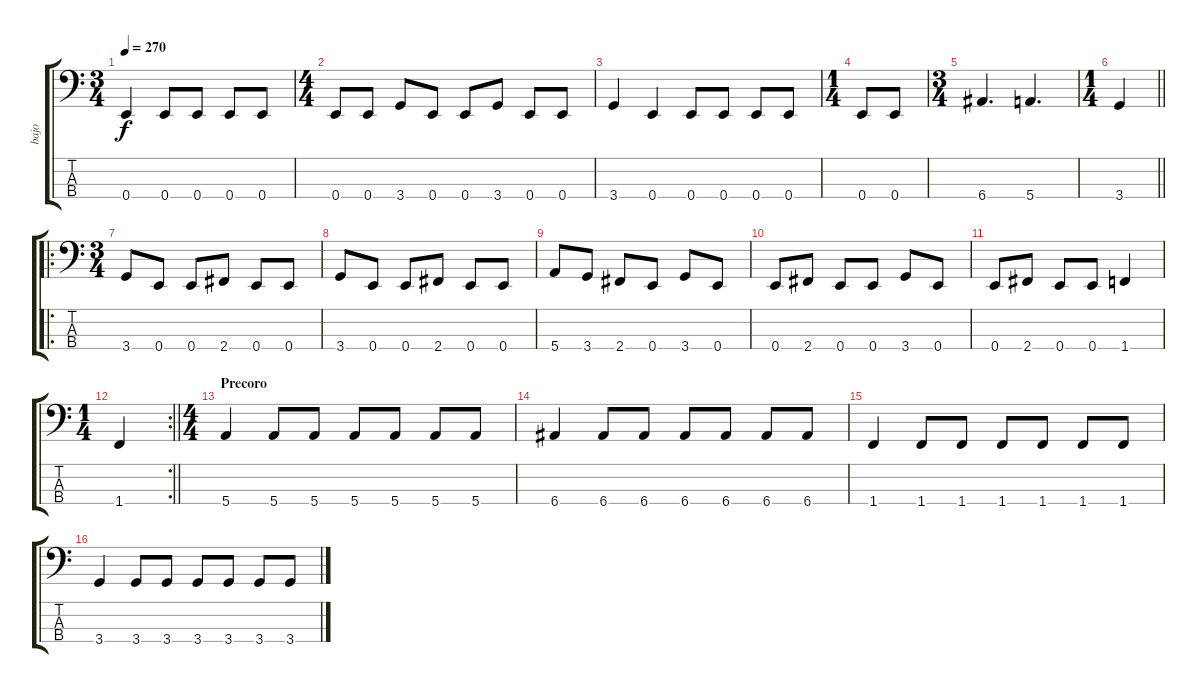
\track ("bajo" "bajo") {instrument electricbassfinger}
\staff {score tabs}
\tuning (G2 D2 A1 E1) {hide}
\ts (3 4)
\tempo 270
\clef f4
\ks c
0.4.4{dy f} 0.4.8 0.4.8 0.4.8 0.4.8 |
\ts (4 4)
0.4.8 0.4.8 3.4.8 0.4.8 0.4.8 3.4.8 0.4.8 0.4.8 |
3.4.4 0.4.4 0.4.8 0.4.8 0.4.8 0.4.8 |
\ts (1 4)
0.4.8 0.4.8 |
\ts (3 4)
6.4.4{d} 5.4.4{d} |
\ts (1 4)
\barLineRight lightlight
3.4.4 |
\ro
\ts (3 4)
3.4.8 0.4.8 0.4.8 2.4.8 0.4.8 0.4.8 |
3.4.8 0.4.8 0.4.8 2.4.8 0.4.8 0.4.8 |
5.4.8 3.4.8 2.4.8 0.4.8 3.4.8 0.4.8 |
0.4.8 2.4.8 0.4.8 0.4.8 3.4.8 0.4.8 |
0.4.8 2.4.8 0.4.8 0.4.8 1.4.4 |
\rc 2
\ts (1 4)
\barLineRight lightlight
1.4.4 |
\ts (4 4)
\section ("" "Precoro")
5.4.4 5.4.8 5.4.8 5.4.8 5.4.8 5.4.8 5.4.8 |
6.4.4 6.4.8 6.4.8 6.4.8 6.4.8 6.4.8 6.4.8 |
1.4.4 1.4.8 1.4.8 1.4.8 1.4.8 1.4.8 1.4.8 |
3.4.4 3.4.8 3.4.8 3.4.8 3.4.8 3.4.8 3.4.8
